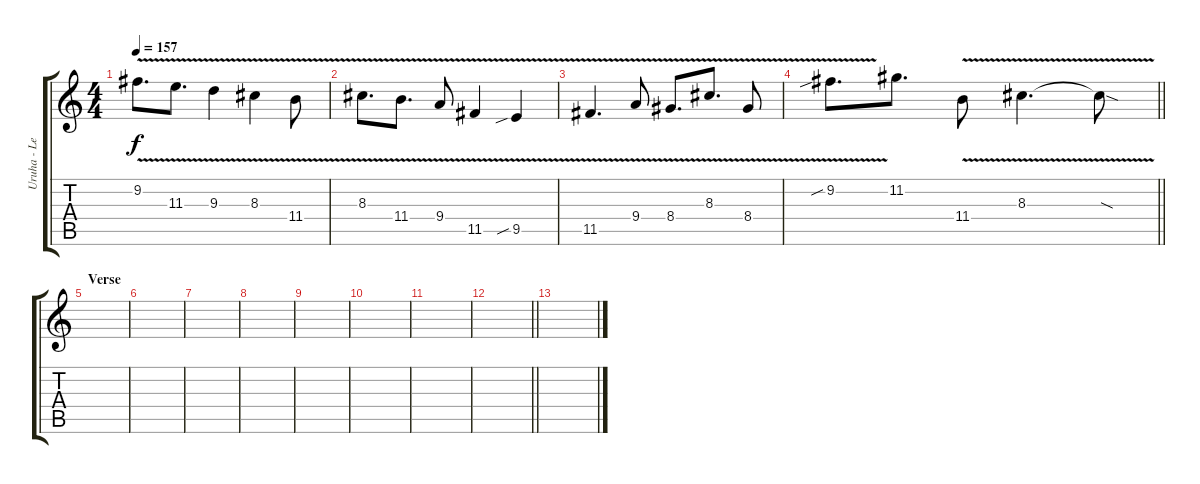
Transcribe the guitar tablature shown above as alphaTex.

\track ("Uruha - Lead Guitar 2" "Uruha - Le") {instrument distortionguitar}
\staff {score tabs}
\tuning (D4 A3 F3 C3 G2 D2) {hide}
\ts (4 4)
\tempo 157
\clef g2
\ks c
9.2{v}.8{d dy f} 11.3{v}.8{d} 9.3{v}.4 8.3{v}.4 11.4{v}.8 |
8.3{v}.8{d} 11.4{v}.8{d} 9.4{v}.8 11.5{v}.4 9.5{v sib}.4 |
11.5{v}.4{d} 9.4{v}.8 8.4{v}.8{d} 8.3{v}.8{d} 8.4{v}.8 |
\barLineRight lightlight
9.2{v sib}.8{d} 11.2.8{d} 11.4{v}.8 8.3{v}.4{d} 8.3{sod t}.8 |
\section ("" "Verse")
|
|
|
|
|
|
|
\barLineRight lightlight
|
\section ("" "")
